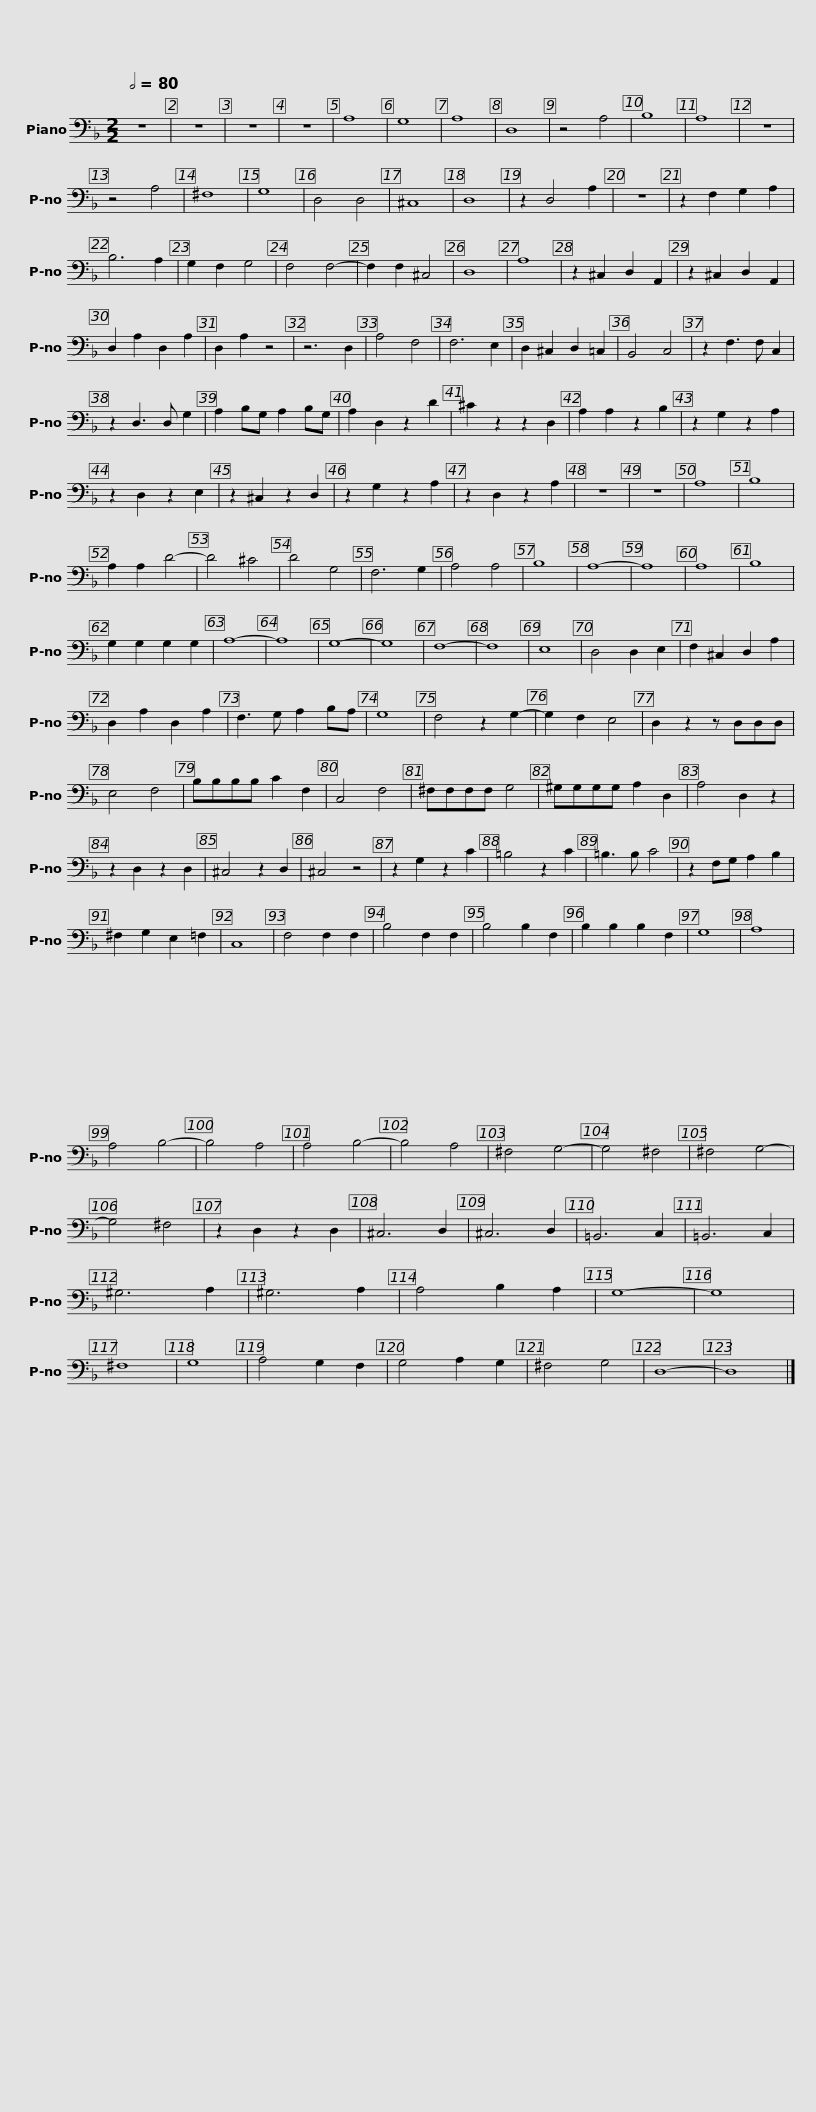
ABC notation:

X:1
L:1/8
Q:1/2=80
M:2/2
I:linebreak $
K:F
V:1 bass
V:1
 z8 | z8 | z8 | z8 | A,8 | %5
 G,8 | A,8 |$ D,8 | z4 A,4 | B,8 | %10
 A,8 | z8 | z4 A,4 |$ ^F,8 | G,8 | %15
 D,4 D,4 | ^C,8 | D,8 | z2 D,4 A,2 |$ z8 | %20
 z2 F,2 G,2 A,2 | B,6 A,2 | G,2 F,2 G,4 | F,4 F,4- |$ F,2 F,2 ^C,4 | %25
 D,8 | A,8 | z2 ^C,2 D,2 A,,2 | z2 ^C,2 D,2 A,,2 |$ D,2 A,2 D,2 A,2 | %30
 D,2 A,2 z4 | z6 D,2 | A,4 F,4 | F,6 E,2 |$ D,2 ^C,2 D,2 =C,2 | %35
 B,,4 C,4 | z2 F,3 F, C,2 | z2 D,3 D, G,2 | A,2 B,G, A,2 B,G, |$ A,2 D,2 z2 D2 | %40
 ^C2 z2 z2 D,2 | A,2 A,2 z2 B,2 | z2 G,2 z2 A,2 | z2 D,2 z2 E,2 |$ z2 ^C,2 z2 D,2 | %45
 z2 G,2 z2 A,2 | z2 D,2 z2 A,2 | z8 | z8 | A,8 |$ %50
 B,8 | A,2 A,2 D4- | D4 ^C4 | D4 G,4 | F,6 G,2 |$ %55
 A,4 A,4 | B,8 | A,8- | A,8 | A,8 |$ %60
 B,8 | G,2 G,2 G,2 G,2 | A,8- | A,8 | G,8- |$ %65
 G,8 | F,8- | F,8 | E,8 | D,4 D,2 E,2 | %70
 F,2 ^C,2 D,2 A,2 |$ D,2 A,2 D,2 A,2 | F,3 G, A,2 B,A, | G,8 | F,4 z2 G,2- | %75
 G,2 F,2 E,4 |$ D,2 z2 z D,D,D, | E,4 F,4 | B,B,B,B, C2 F,2 | C,4 F,4 |$ %80
 ^F,F,F,F, G,4 | ^G,G,G,G, A,2 D,2 | A,4 D,2 z2 | z2 D,2 z2 D,2 |$ ^C,4 z2 D,2 | %85
 ^C,4 z4 | z2 G,2 z2 C2 | =B,4 z2 C2 | =B,3 B, C4 |$ z2 F,G, A,2 B,2 | %90
 ^F,2 G,2 E,2 =F,2 | C,8 | F,4 F,2 F,2 |$ B,4 F,2 F,2 | B,4 B,2 F,2 | %95
 B,2 B,2 B,2 F,2 | G,8 | A,8 |$ A,4 B,4- | B,4 A,4 | %100
 A,4 B,4- | B,4 A,4 | ^F,4 G,4- | G,4 ^F,4 |$ ^F,4 G,4- | %105
 G,4 ^F,4 | z2 D,2 z2 D,2 | ^C,6 D,2 | ^C,6 D,2 |$ =B,,6 C,2 | %110
 =B,,6 C,2 | ^G,6 A,2 | ^G,6 A,2 | A,4 B,2 A,2 |$ G,8- | %115
 G,8 | ^F,8 | G,8 |$ A,4 G,2 F,2 | G,4 A,2 G,2 | %120
 ^F,4 G,4 | D,8- | D,8 |] %123
